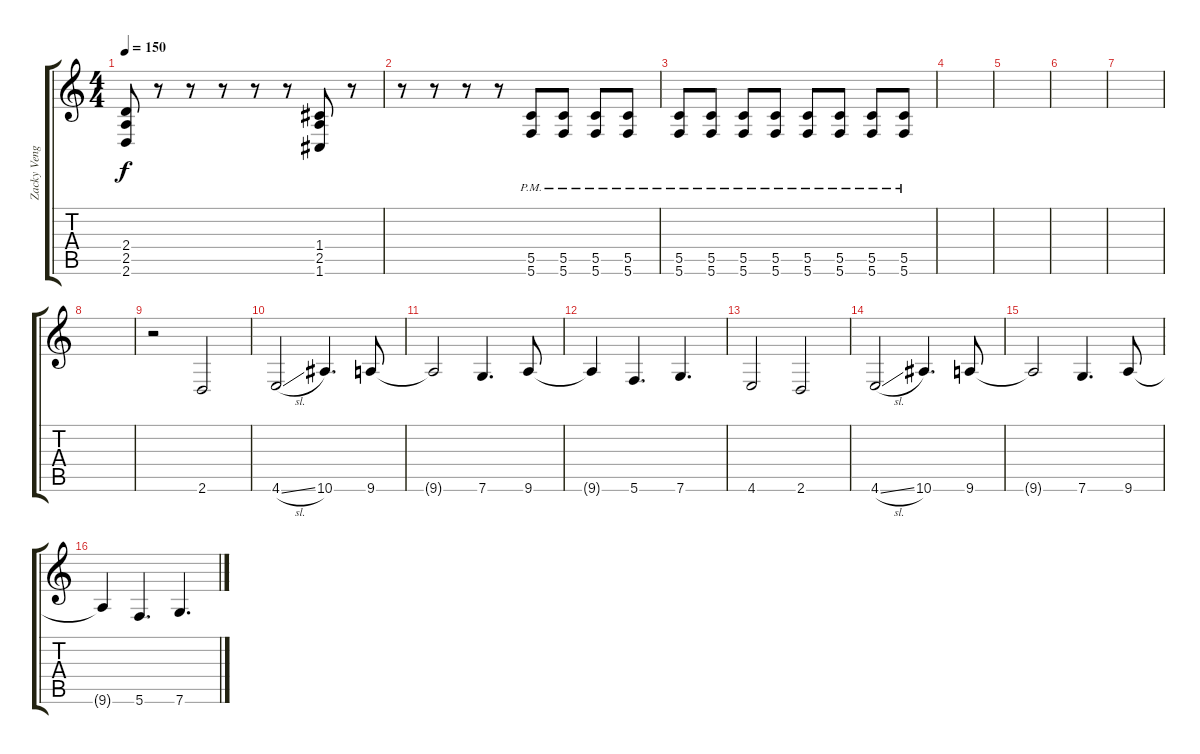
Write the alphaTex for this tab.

\track ("Zacky Vengeance" "Zacky Veng") {instrument distortionguitar}
\staff {score tabs}
\tuning (D4 A3 F3 C3 G2 C2) {hide}
\ts (4 4)
\tempo 150
\clef g2
\ks c
(2.4 2.5 2.6).8{dy f} r.8 r.8 r.8 r.8 r.8 (1.4 2.5 1.6).8 r.8 |
r.8 r.8 r.8 r.8 (5.5{pm} 5.6{pm}).8 (5.5{pm} 5.6{pm}).8 (5.5{pm} 5.6{pm}).8 (5.5{pm} 5.6{pm}).8 |
(5.5{pm} 5.6{pm}).8 (5.5{pm} 5.6{pm}).8 (5.5{pm} 5.6{pm}).8 (5.5{pm} 5.6{pm}).8 (5.5{pm} 5.6{pm}).8 (5.5{pm} 5.6{pm}).8 (5.5{pm} 5.6{pm}).8 (5.5{pm} 5.6{pm}).8 |
|
|
|
|
|
r.2 2.6.2 |
4.6{sl}.2 10.6.4{d} 9.6.8 |
9.6{t}.2 7.6.4{d} 9.6.8 |
9.6{t}.4 5.6.4{d} 7.6.4{d} |
4.6.2 2.6.2 |
4.6{sl}.2 10.6.4{d} 9.6.8 |
9.6{t}.2 7.6.4{d} 9.6.8 |
9.6{t}.4 5.6.4{d} 7.6.4{d}
